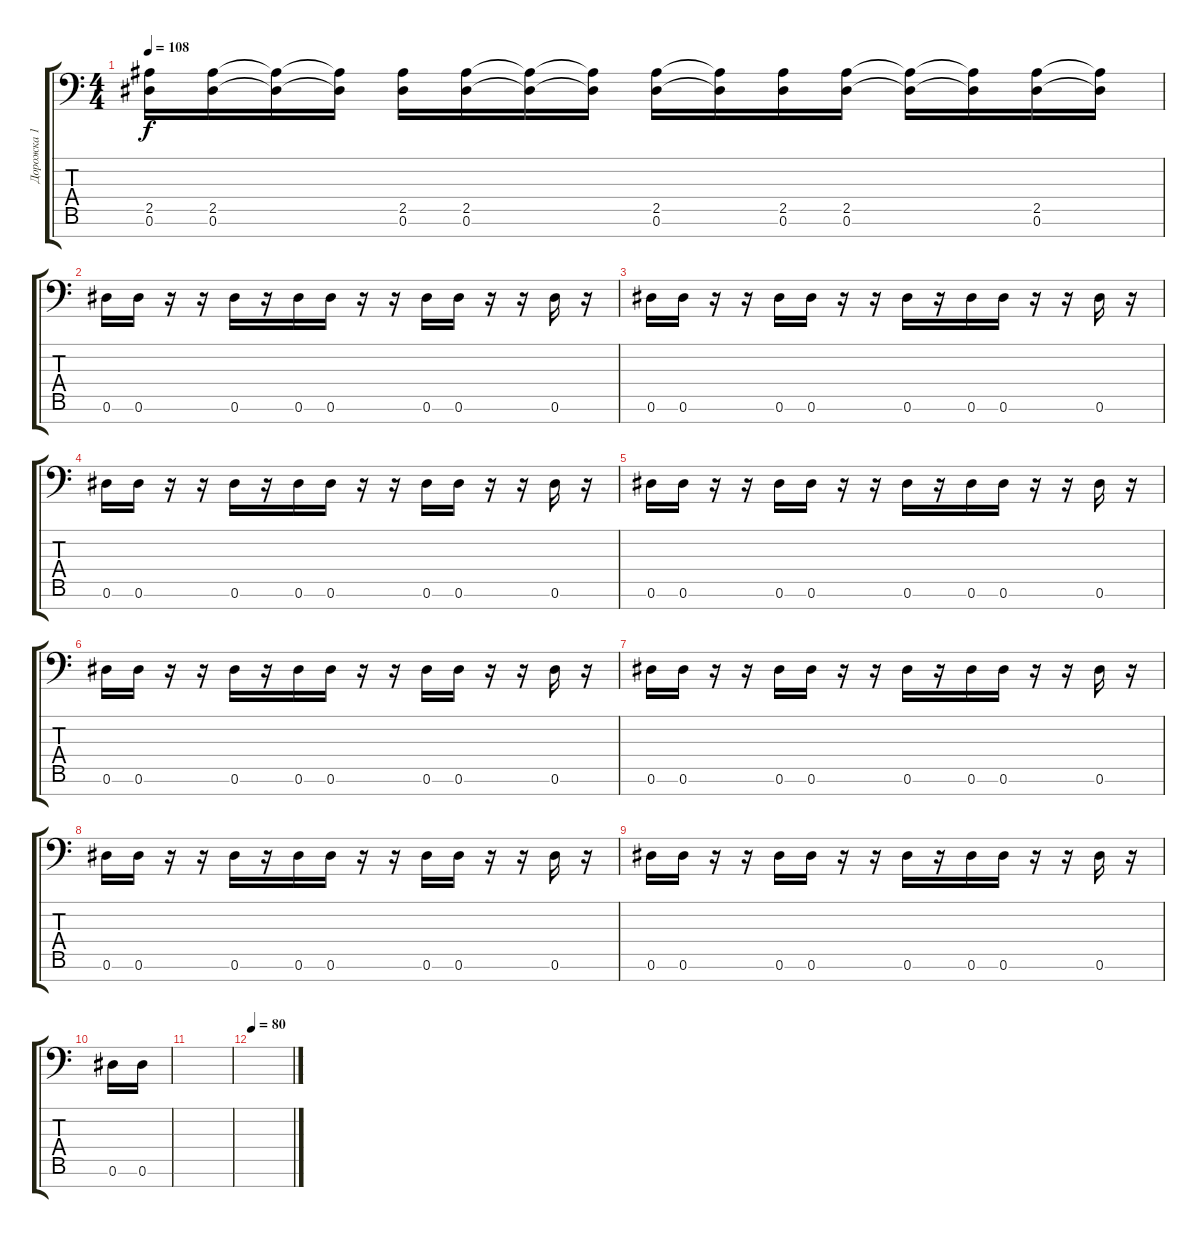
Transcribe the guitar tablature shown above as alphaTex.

\track ("Дорожка 1" "Дорожка 1") {instrument electricguitarjazz}
\staff {score tabs}
\tuning (Eb4 Bb3 Gb3 Db3 Ab2 Eb2 Bb1) {hide}
\ts (4 4)
\tempo 108
\clef f4
\ks c
(2.5 0.6).16{dy f} (2.5 0.6).16 (2.5{t} 0.6{t}).16 (2.5{t} 0.6{t}).16 (2.5 0.6).16 (2.5 0.6).16 (2.5{t} 0.6{t}).16 (2.5{t} 0.6{t}).16 (2.5 0.6).16 (2.5{t} 0.6{t}).16 (2.5 0.6).16 (2.5 0.6).16 (2.5{t} 0.6{t}).16 (2.5{t} 0.6{t}).16 (2.5 0.6).16 (2.5{t} 0.6{t}).16 |
0.6.16 0.6.16 r.16 r.16 0.6.16 r.16 0.6.16 0.6.16 r.16 r.16 0.6.16 0.6.16 r.16 r.16 0.6.16 r.16 |
0.6.16 0.6.16 r.16 r.16 0.6.16 0.6.16 r.16 r.16 0.6.16 r.16 0.6.16 0.6.16 r.16 r.16 0.6.16 r.16 |
0.6.16 0.6.16 r.16 r.16 0.6.16 r.16 0.6.16 0.6.16 r.16 r.16 0.6.16 0.6.16 r.16 r.16 0.6.16 r.16 |
0.6.16 0.6.16 r.16 r.16 0.6.16 0.6.16 r.16 r.16 0.6.16 r.16 0.6.16 0.6.16 r.16 r.16 0.6.16 r.16 |
0.6.16 0.6.16 r.16 r.16 0.6.16 r.16 0.6.16 0.6.16 r.16 r.16 0.6.16 0.6.16 r.16 r.16 0.6.16 r.16 |
0.6.16 0.6.16 r.16 r.16 0.6.16 0.6.16 r.16 r.16 0.6.16 r.16 0.6.16 0.6.16 r.16 r.16 0.6.16 r.16 |
0.6.16 0.6.16 r.16 r.16 0.6.16 r.16 0.6.16 0.6.16 r.16 r.16 0.6.16 0.6.16 r.16 r.16 0.6.16 r.16 |
0.6.16 0.6.16 r.16 r.16 0.6.16 0.6.16 r.16 r.16 0.6.16 r.16 0.6.16 0.6.16 r.16 r.16 0.6.16 r.16 |
0.6.16 0.6.16 |
|
\tempo 80
